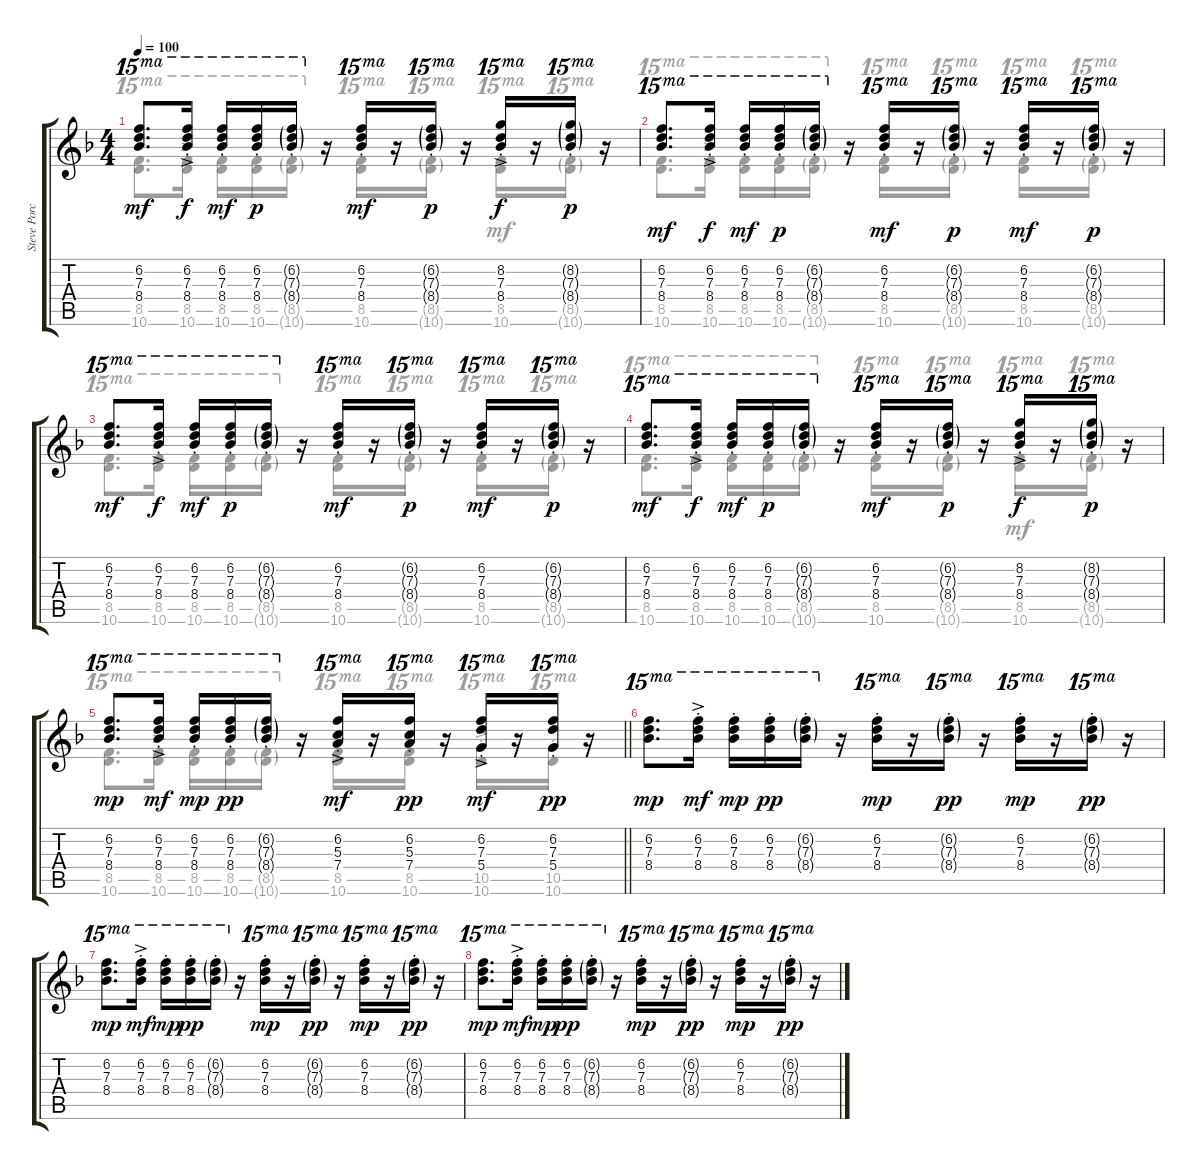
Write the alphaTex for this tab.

\track ("Steve Porcaro-2" "Steve Porc") {instrument rockorgan}
\staff {score tabs}
\tuning (E7 B6 G6 D6 A5 E5) {hide}
\voice
\ts (4 4)
\tempo 100
\clef g2
\ks f
(6.2 7.3 8.4).8{d ot 15ma dy mf} (6.2{ac st} 7.3{ac st} 8.4{ac st}).16{ot 15ma dy f} (6.2{st} 7.3{st} 8.4{st}).16{ot 15ma dy mf} (6.2{st} 7.3{st} 8.4{st}).16{ot 15ma dy p} (6.2{g st} 7.3{g st} 8.4{g st}).16{ot 15ma} r.16 (6.2{st} 7.3{st} 8.4{st}).16{ot 15ma dy mf} r.16 (6.2{g st} 7.3{g st} 8.4{g st}).16{ot 15ma dy p} r.16 (8.2{ac st} 7.3{ac st} 8.4{ac st}).16{ot 15ma dy f} r.16 (8.2{g st} 7.3{g st} 8.4{g st}).16{ot 15ma dy p} r.16 |
(6.2 7.3 8.4).8{d ot 15ma dy mf} (6.2{ac st} 7.3{ac st} 8.4{ac st}).16{ot 15ma dy f} (6.2{st} 7.3{st} 8.4{st}).16{ot 15ma dy mf} (6.2{st} 7.3{st} 8.4{st}).16{ot 15ma dy p} (6.2{g st} 7.3{g st} 8.4{g st}).16{ot 15ma} r.16 (6.2{st} 7.3{st} 8.4{st}).16{ot 15ma dy mf} r.16 (6.2{g st} 7.3{g st} 8.4{g st}).16{ot 15ma dy p} r.16 (6.2{st} 7.3{st} 8.4{st}).16{ot 15ma dy mf} r.16 (6.2{g st} 7.3{g st} 8.4{g st}).16{ot 15ma dy p} r.16 |
(6.2 7.3 8.4).8{d ot 15ma dy mf} (6.2{ac st} 7.3{ac st} 8.4{ac st}).16{ot 15ma dy f} (6.2{st} 7.3{st} 8.4{st}).16{ot 15ma dy mf} (6.2{st} 7.3{st} 8.4{st}).16{ot 15ma dy p} (6.2{g st} 7.3{g st} 8.4{g st}).16{ot 15ma} r.16 (6.2{st} 7.3{st} 8.4{st}).16{ot 15ma dy mf} r.16 (6.2{g st} 7.3{g st} 8.4{g st}).16{ot 15ma dy p} r.16 (6.2{st} 7.3{st} 8.4{st}).16{ot 15ma dy mf} r.16 (6.2{g st} 7.3{g st} 8.4{g st}).16{ot 15ma dy p} r.16 |
(6.2 7.3 8.4).8{d ot 15ma dy mf} (6.2{ac st} 7.3{ac st} 8.4{ac st}).16{ot 15ma dy f} (6.2{st} 7.3{st} 8.4{st}).16{ot 15ma dy mf} (6.2{st} 7.3{st} 8.4{st}).16{ot 15ma dy p} (6.2{g st} 7.3{g st} 8.4{g st}).16{ot 15ma} r.16 (6.2{st} 7.3{st} 8.4{st}).16{ot 15ma dy mf} r.16 (6.2{g st} 7.3{g st} 8.4{g st}).16{ot 15ma dy p} r.16 (8.2{ac st} 7.3{ac st} 8.4{ac st}).16{ot 15ma dy f} r.16 (8.2{g st} 7.3{g st} 8.4{g st}).16{ot 15ma dy p} r.16 |
\barLineRight lightlight
(6.2 7.3 8.4).8{d ot 15ma dy mp} (6.2{ac st} 7.3{ac st} 8.4{ac st}).16{ot 15ma dy mf} (6.2{st} 7.3{st} 8.4{st}).16{ot 15ma dy mp} (6.2{st} 7.3{st} 8.4{st}).16{ot 15ma dy pp} (6.2{g st} 7.3{g st} 8.4{g st}).16{ot 15ma} r.16 (6.2{ac st} 5.3{ac st} 7.4{ac st}).16{ot 15ma dy mf} r.16 (6.2{st} 5.3{st} 7.4{st}).16{ot 15ma dy pp} r.16 (6.2{ac st} 7.3{ac st} 5.4{ac st}).16{ot 15ma dy mf} r.16 (6.2{st} 7.3{st} 5.4{st}).16{ot 15ma dy pp} r.16 |
(6.2 7.3 8.4).8{d ot 15ma dy mp} (6.2{ac st} 7.3{ac st} 8.4{ac st}).16{ot 15ma dy mf} (6.2{st} 7.3{st} 8.4{st}).16{ot 15ma dy mp} (6.2{st} 7.3{st} 8.4{st}).16{ot 15ma dy pp} (6.2{g st} 7.3{g st} 8.4{g st}).16{ot 15ma} r.16 (6.2{st} 7.3{st} 8.4{st}).16{ot 15ma dy mp} r.16 (6.2{g st} 7.3{g st} 8.4{g st}).16{ot 15ma dy pp} r.16 (6.2{st} 7.3{st} 8.4{st}).16{ot 15ma dy mp} r.16 (6.2{g st} 7.3{g st} 8.4{g st}).16{ot 15ma dy pp} r.16 |
(6.2 7.3 8.4).8{d ot 15ma dy mp} (6.2{ac st} 7.3{ac st} 8.4{ac st}).16{ot 15ma dy mf} (6.2{st} 7.3{st} 8.4{st}).16{ot 15ma dy mp} (6.2{st} 7.3{st} 8.4{st}).16{ot 15ma dy pp} (6.2{g st} 7.3{g st} 8.4{g st}).16{ot 15ma} r.16 (6.2{st} 7.3{st} 8.4{st}).16{ot 15ma dy mp} r.16 (6.2{g st} 7.3{g st} 8.4{g st}).16{ot 15ma dy pp} r.16 (6.2{st} 7.3{st} 8.4{st}).16{ot 15ma dy mp} r.16 (6.2{g st} 7.3{g st} 8.4{g st}).16{ot 15ma dy pp} r.16 |
(6.2 7.3 8.4).8{d ot 15ma dy mp} (6.2{ac st} 7.3{ac st} 8.4{ac st}).16{ot 15ma dy mf} (6.2{st} 7.3{st} 8.4{st}).16{ot 15ma dy mp} (6.2{st} 7.3{st} 8.4{st}).16{ot 15ma dy pp} (6.2{g st} 7.3{g st} 8.4{g st}).16{ot 15ma} r.16 (6.2{st} 7.3{st} 8.4{st}).16{ot 15ma dy mp} r.16 (6.2{g st} 7.3{g st} 8.4{g st}).16{ot 15ma dy pp} r.16 (6.2{st} 7.3{st} 8.4{st}).16{ot 15ma dy mp} r.16 (6.2{g st} 7.3{g st} 8.4{g st}).16{ot 15ma dy pp} r.16
\voice
\clef g2
\ottava regular
\simile none
\ks f
(8.5 10.6).8{d ot 15ma dy mf} (8.5{ac st} 10.6{ac st}).16{ot 15ma dy f} (8.5{st} 10.6{st}).16{ot 15ma dy mf} (8.5{st} 10.6{st}).16{ot 15ma dy p} (8.5{g st} 10.6{g st}).16{ot 15ma} r.16 (8.5{st} 10.6{st}).16{ot 15ma dy mf} r.16 (8.5{g st} 10.6{g st}).16{ot 15ma dy p} r.16 (8.5{st} 10.6{st}).16{ot 15ma dy mf} r.16 (8.5{g st} 10.6{g st}).16{ot 15ma dy p} r.16 |
(8.5 10.6).8{d ot 15ma dy mf} (8.5{ac st} 10.6{ac st}).16{ot 15ma dy f} (8.5{st} 10.6{st}).16{ot 15ma dy mf} (8.5{st} 10.6{st}).16{ot 15ma dy p} (8.5{g st} 10.6{g st}).16{ot 15ma} r.16 (8.5{st} 10.6{st}).16{ot 15ma dy mf} r.16 (8.5{g st} 10.6{g st}).16{ot 15ma dy p} r.16 (8.5{st} 10.6{st}).16{ot 15ma dy mf} r.16 (8.5{g st} 10.6{g st}).16{ot 15ma dy p} r.16 |
(8.5 10.6).8{d ot 15ma dy mf} (8.5{ac st} 10.6{ac st}).16{ot 15ma dy f} (8.5{st} 10.6{st}).16{ot 15ma dy mf} (8.5{st} 10.6{st}).16{ot 15ma dy p} (8.5{g st} 10.6{g st}).16{ot 15ma} r.16 (8.5{st} 10.6{st}).16{ot 15ma dy mf} r.16 (8.5{g st} 10.6{g st}).16{ot 15ma dy p} r.16 (8.5{st} 10.6{st}).16{ot 15ma dy mf} r.16 (8.5{g st} 10.6{g st}).16{ot 15ma dy p} r.16 |
(8.5 10.6).8{d ot 15ma dy mf} (8.5{ac st} 10.6{ac st}).16{ot 15ma dy f} (8.5{st} 10.6{st}).16{ot 15ma dy mf} (8.5{st} 10.6{st}).16{ot 15ma dy p} (8.5{g st} 10.6{g st}).16{ot 15ma} r.16 (8.5{st} 10.6{st}).16{ot 15ma dy mf} r.16 (8.5{g st} 10.6{g st}).16{ot 15ma dy p} r.16 (8.5{st} 10.6{st}).16{ot 15ma dy mf} r.16 (8.5{g st} 10.6{g st}).16{ot 15ma dy p} r.16 |
\barLineRight lightlight
(8.5 10.6).8{d ot 15ma dy mp} (8.5{ac st} 10.6{ac st}).16{ot 15ma dy mf} (8.5{st} 10.6{st}).16{ot 15ma dy mp} (8.5{st} 10.6{st}).16{ot 15ma dy pp} (8.5{g st} 10.6{g st}).16{ot 15ma} r.16 (8.5{ac st} 10.6{ac st}).16{ot 15ma dy mf} r.16 (8.5{st} 10.6{st}).16{ot 15ma dy pp} r.16 (10.5{ac st} 10.6{ac st}).16{ot 15ma dy mf} r.16 (10.5{st} 10.6{st}).16{ot 15ma dy pp} r.16 |
|
|
